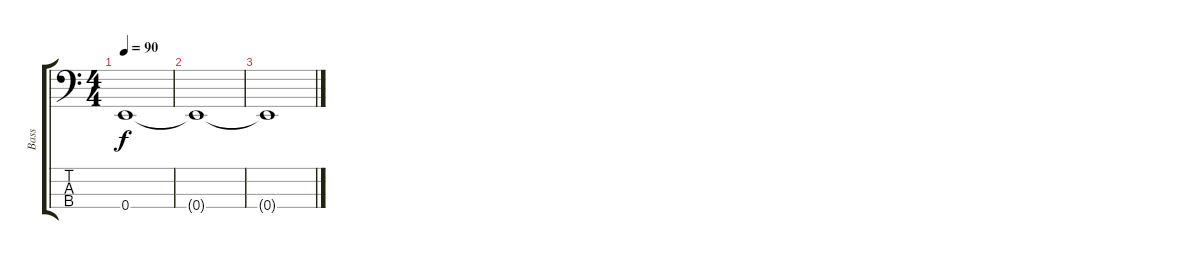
\track ("Bass" "Bass") {instrument electricbasspick}
\staff {score tabs}
\tuning (G2 D2 A1 E1) {hide}
\ts (4 4)
\tempo 90
\clef f4
\ks c
0.4.1{dy f volume 0} |
0.4{t}.1 |
0.4{t}.1
